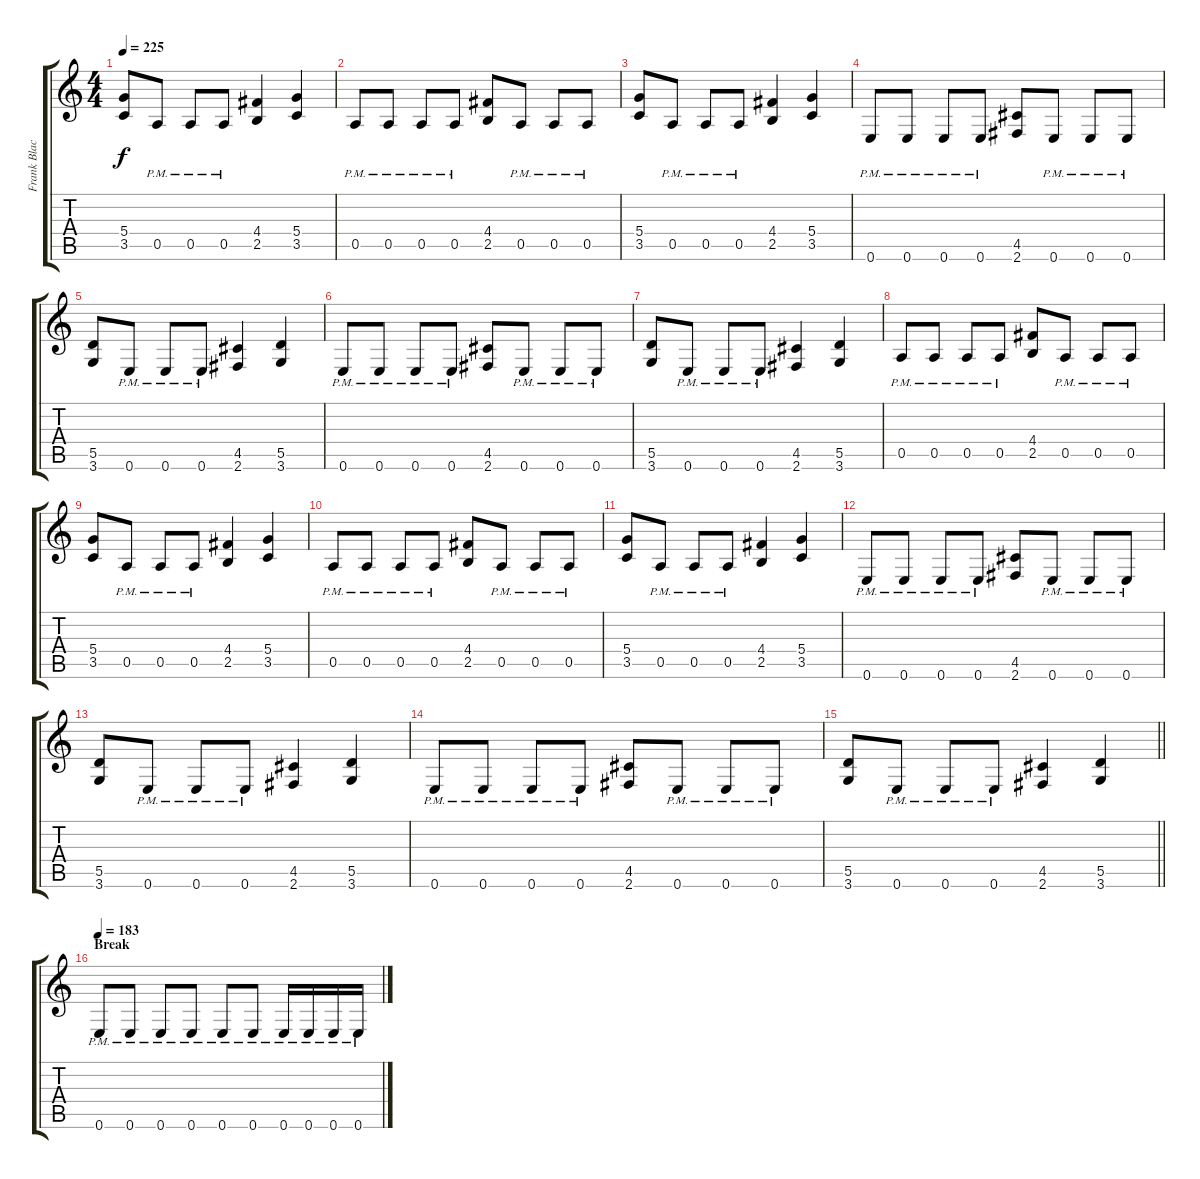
\track ("Frank Blackfire" "Frank Blac") {instrument distortionguitar}
\staff {score tabs}
\tuning (E4 B3 G3 D3 A2 E2) {hide}
\ts (4 4)
\tempo 225
\clef g2
\ks c
(5.4 3.5).8{dy f} 0.5{pm}.8 0.5{pm}.8 0.5{pm}.8 (4.4 2.5).4 (5.4 3.5).4 |
0.5{pm}.8 0.5{pm}.8 0.5{pm}.8 0.5{pm}.8 (4.4 2.5).8 0.5{pm}.8 0.5{pm}.8 0.5{pm}.8 |
(5.4 3.5).8 0.5{pm}.8 0.5{pm}.8 0.5{pm}.8 (4.4 2.5).4 (5.4 3.5).4 |
0.6{pm}.8 0.6{pm}.8 0.6{pm}.8 0.6{pm}.8 (4.5 2.6).8 0.6{pm}.8 0.6{pm}.8 0.6{pm}.8 |
(5.5 3.6).8 0.6{pm}.8 0.6{pm}.8 0.6{pm}.8 (4.5 2.6).4 (5.5 3.6).4 |
0.6{pm}.8 0.6{pm}.8 0.6{pm}.8 0.6{pm}.8 (4.5 2.6).8 0.6{pm}.8 0.6{pm}.8 0.6{pm}.8 |
(5.5 3.6).8 0.6{pm}.8 0.6{pm}.8 0.6{pm}.8 (4.5 2.6).4 (5.5 3.6).4 |
0.5{pm}.8 0.5{pm}.8 0.5{pm}.8 0.5{pm}.8 (4.4 2.5).8 0.5{pm}.8 0.5{pm}.8 0.5{pm}.8 |
(5.4 3.5).8 0.5{pm}.8 0.5{pm}.8 0.5{pm}.8 (4.4 2.5).4 (5.4 3.5).4 |
0.5{pm}.8 0.5{pm}.8 0.5{pm}.8 0.5{pm}.8 (4.4 2.5).8 0.5{pm}.8 0.5{pm}.8 0.5{pm}.8 |
(5.4 3.5).8 0.5{pm}.8 0.5{pm}.8 0.5{pm}.8 (4.4 2.5).4 (5.4 3.5).4 |
0.6{pm}.8 0.6{pm}.8 0.6{pm}.8 0.6{pm}.8 (4.5 2.6).8 0.6{pm}.8 0.6{pm}.8 0.6{pm}.8 |
(5.5 3.6).8 0.6{pm}.8 0.6{pm}.8 0.6{pm}.8 (4.5 2.6).4 (5.5 3.6).4 |
0.6{pm}.8 0.6{pm}.8 0.6{pm}.8 0.6{pm}.8 (4.5 2.6).8 0.6{pm}.8 0.6{pm}.8 0.6{pm}.8 |
\barLineRight lightlight
(5.5 3.6).8 0.6{pm}.8 0.6{pm}.8 0.6{pm}.8 (4.5 2.6).4 (5.5 3.6).4 |
\section ("" "Break")
\tempo 183
0.6{pm}.8 0.6{pm}.8 0.6{pm}.8 0.6{pm}.8 0.6{pm}.8 0.6{pm}.8 0.6{pm}.16 0.6{pm}.16 0.6{pm}.16 0.6{pm}.16
